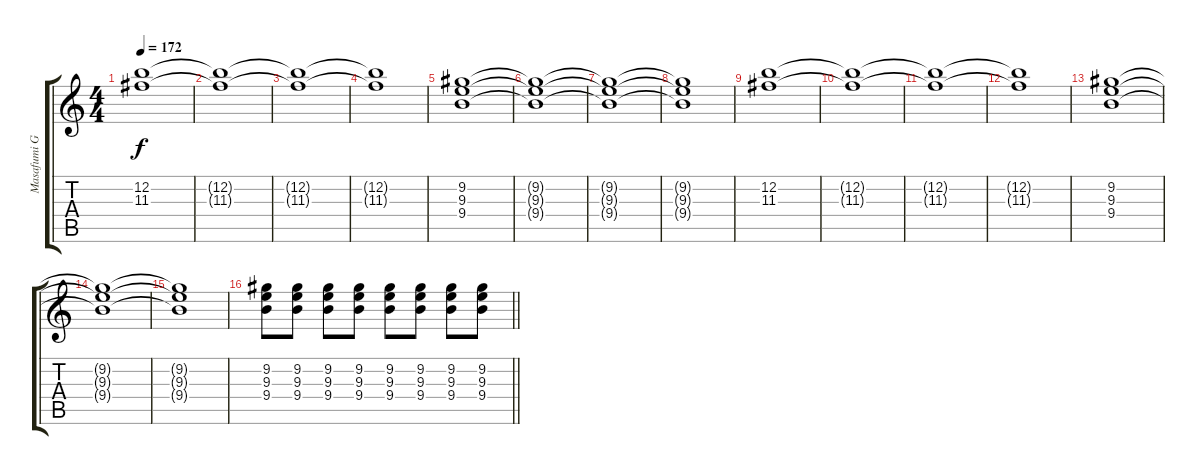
\track ("Masafumi Gotou" "Masafumi G") {instrument distortionguitar}
\staff {score tabs}
\tuning (E4 B3 G3 D3 A2 E2) {hide}
\ts (4 4)
\tempo 172
\clef g2
\ks c
(12.2 11.3).1{dy f} |
(12.2{t} 11.3{t}).1 |
(12.2{t} 11.3{t}).1 |
(12.2{t} 11.3{t}).1 |
(9.2 9.3 9.4).1 |
(9.2{t} 9.3{t} 9.4{t}).1 |
(9.2{t} 9.3{t} 9.4{t}).1 |
(9.2{t} 9.3{t} 9.4{t}).1 |
(12.2 11.3).1 |
(12.2{t} 11.3{t}).1 |
(12.2{t} 11.3{t}).1 |
(12.2{t} 11.3{t}).1 |
(9.2 9.3 9.4).1 |
(9.2{t} 9.3{t} 9.4{t}).1 |
(9.2{t} 9.3{t} 9.4{t}).1 |
\barLineRight lightlight
(9.2 9.3 9.4).8 (9.2 9.3 9.4).8 (9.2 9.3 9.4).8 (9.2 9.3 9.4).8 (9.2 9.3 9.4).8 (9.2 9.3 9.4).8 (9.2 9.3 9.4).8 (9.2 9.3 9.4).8
